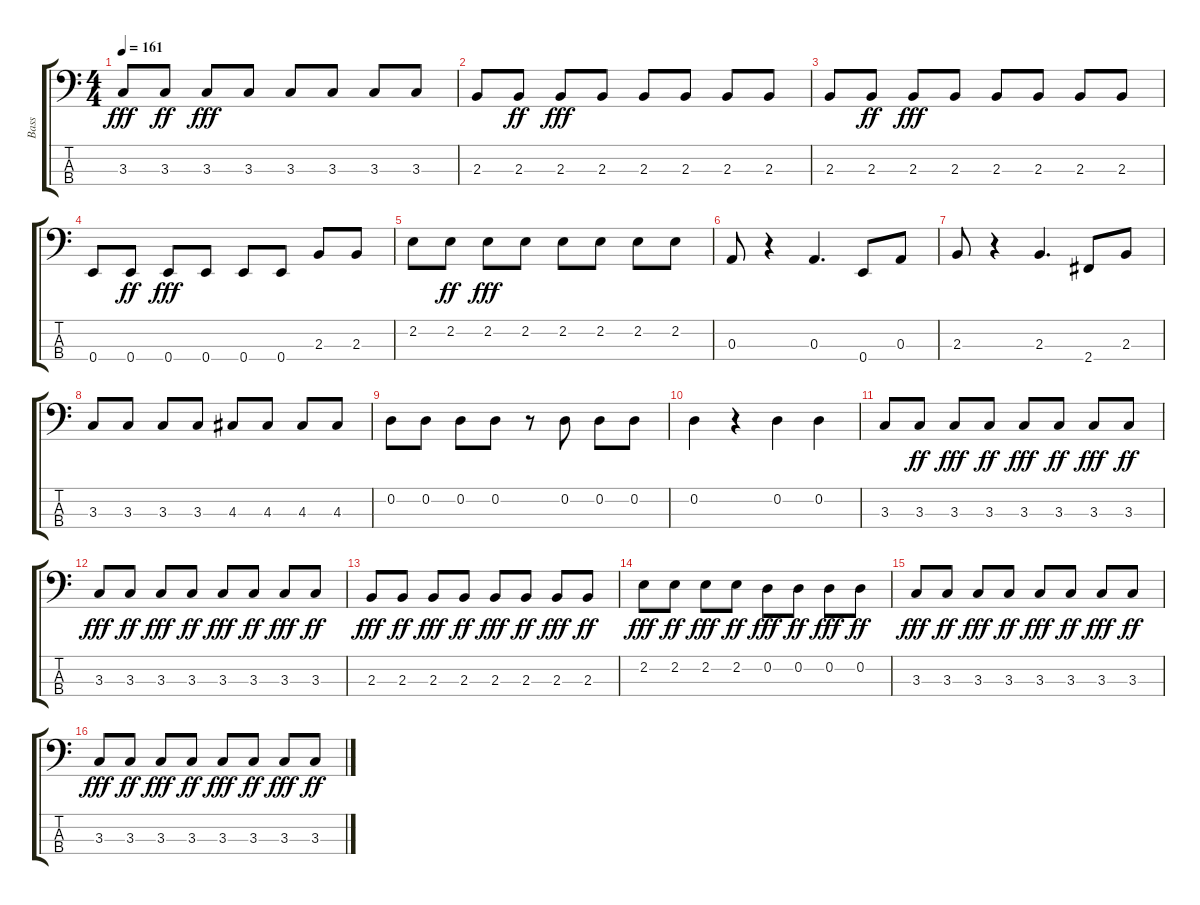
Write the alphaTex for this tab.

\track ("Bass" "Bass") {instrument electricbasspick}
\staff {score tabs}
\tuning (G2 D2 A1 E1) {hide}
\ts (4 4)
\tempo 161
\clef f4
\ks c
3.3.8{dy fff} 3.3.8{dy ff} 3.3.8{dy fff} 3.3.8 3.3.8 3.3.8 3.3.8 3.3.8 |
2.3.8 2.3.8{dy ff} 2.3.8{dy fff} 2.3.8 2.3.8 2.3.8 2.3.8 2.3.8 |
2.3.8 2.3.8{dy ff} 2.3.8{dy fff} 2.3.8 2.3.8 2.3.8 2.3.8 2.3.8 |
0.4.8 0.4.8{dy ff} 0.4.8{dy fff} 0.4.8 0.4.8 0.4.8 2.3.8 2.3.8 |
2.2.8 2.2.8{dy ff} 2.2.8{dy fff} 2.2.8 2.2.8 2.2.8 2.2.8 2.2.8 |
0.3.8 r.4 0.3.4{d} 0.4.8 0.3.8 |
2.3.8 r.4 2.3.4{d} 2.4.8 2.3.8 |
3.3.8 3.3.8 3.3.8 3.3.8 4.3.8 4.3.8 4.3.8 4.3.8 |
0.2.8 0.2.8 0.2.8 0.2.8 r.8 0.2.8 0.2.8 0.2.8 |
0.2.4 r.4 0.2.4 0.2.4 |
3.3.8 3.3.8{dy ff} 3.3.8{dy fff} 3.3.8{dy ff} 3.3.8{dy fff} 3.3.8{dy ff} 3.3.8{dy fff} 3.3.8{dy ff} |
3.3.8{dy fff} 3.3.8{dy ff} 3.3.8{dy fff} 3.3.8{dy ff} 3.3.8{dy fff} 3.3.8{dy ff} 3.3.8{dy fff} 3.3.8{dy ff} |
2.3.8{dy fff} 2.3.8{dy ff} 2.3.8{dy fff} 2.3.8{dy ff} 2.3.8{dy fff} 2.3.8{dy ff} 2.3.8{dy fff} 2.3.8{dy ff} |
2.2.8{dy fff} 2.2.8{dy ff} 2.2.8{dy fff} 2.2.8{dy ff} 0.2.8{dy fff} 0.2.8{dy ff} 0.2.8{dy fff} 0.2.8{dy ff} |
3.3.8{dy fff} 3.3.8{dy ff} 3.3.8{dy fff} 3.3.8{dy ff} 3.3.8{dy fff} 3.3.8{dy ff} 3.3.8{dy fff} 3.3.8{dy ff} |
3.3.8{dy fff} 3.3.8{dy ff} 3.3.8{dy fff} 3.3.8{dy ff} 3.3.8{dy fff} 3.3.8{dy ff} 3.3.8{dy fff} 3.3.8{dy ff}
